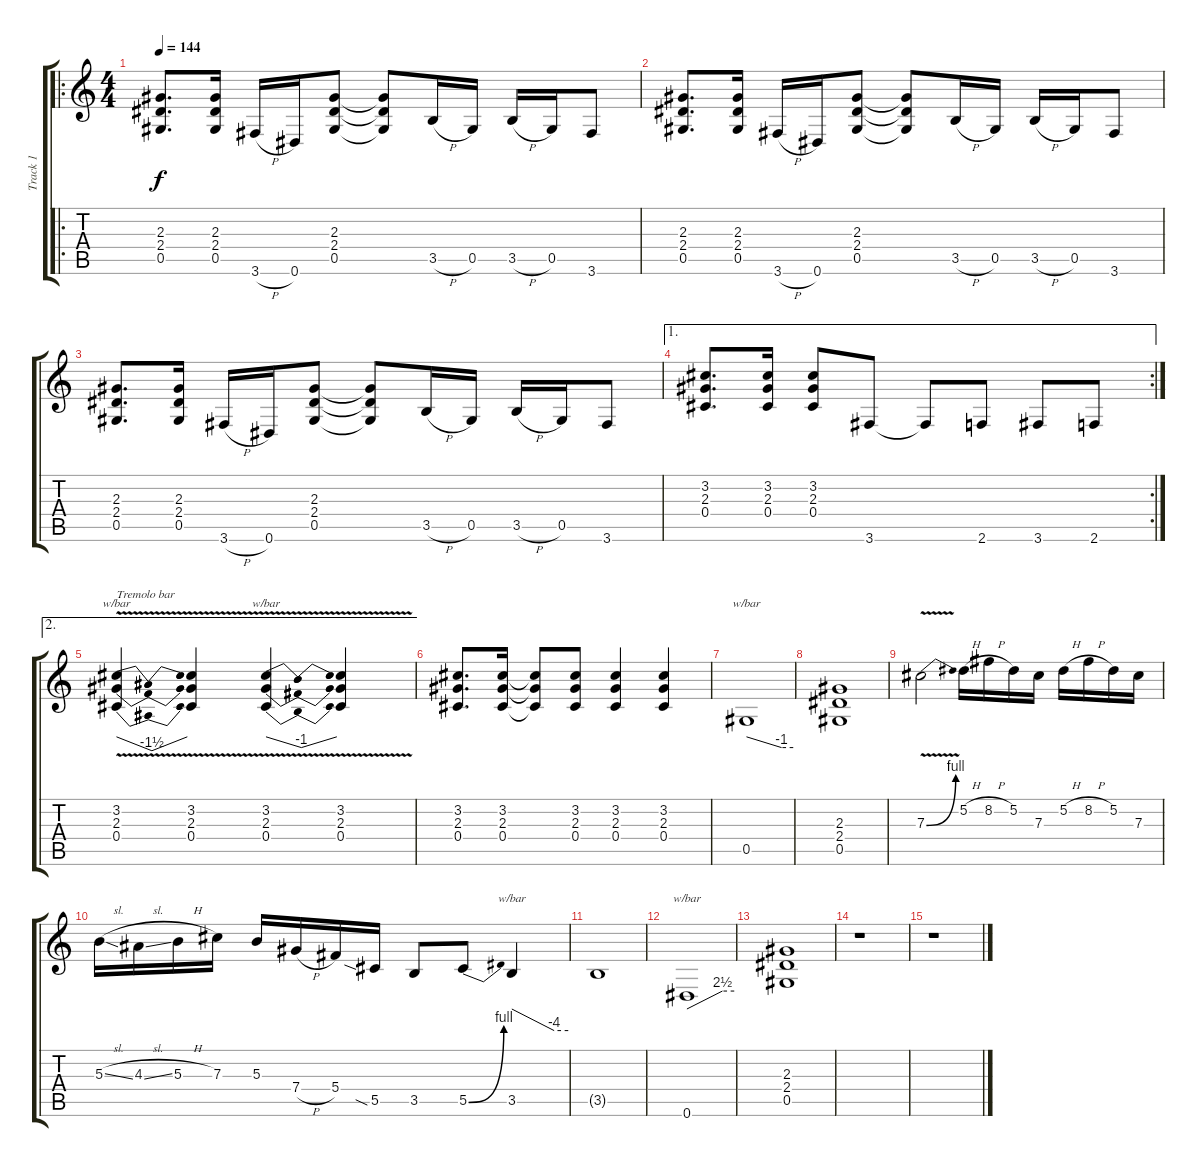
\track ("Track 1" "Track 1") {instrument distortionguitar}
\staff {score tabs}
\tuning (Eb4 Bb3 Gb3 Db3 Ab2 Eb2) {hide}
\ro
\ts (4 4)
\tempo 144
\clef g2
\ks c
(2.3 2.4 0.5).8{d dy f} (2.3 2.4 0.5).16 3.6{h}.16 0.6.16 (2.3 2.4 0.5).8 (2.3{t} 2.4{t} 0.5{t}).8 3.5{h}.16 0.5.16 3.5{h}.16 0.5.16 3.6.8 |
(2.3 2.4 0.5).8{d} (2.3 2.4 0.5).16 3.6{h}.16 0.6.16 (2.3 2.4 0.5).8 (2.3{t} 2.4{t} 0.5{t}).8 3.5{h}.16 0.5.16 3.5{h}.16 0.5.16 3.6.8 |
(2.3 2.4 0.5).8{d} (2.3 2.4 0.5).16 3.6{h}.16 0.6.16 (2.3 2.4 0.5).8 (2.3{t} 2.4{t} 0.5{t}).8 3.5{h}.16 0.5.16 3.5{h}.16 0.5.16 3.6.8 |
\ae 1
\rc 2
(3.2 2.3 0.4).8{d} (3.2 2.3 0.4).16 (3.2 2.3 0.4).8 3.6.8 3.6{t}.8 2.6.8 3.6.8 2.6.8 |
\ae 2
(3.2{v} 2.3{v} 0.4{v}).4{tbe (dip default 0 0 30 -6 60 0) txt "Tremolo bar"} (3.2{v} 2.3{v} 0.4{v}).4 (3.2{v} 2.3{v} 0.4{v}).4{tbe (dip default 0 0 30 -4 60 0)} (3.2{v} 2.3{v} 0.4{v}).4 |
(3.2 2.3 0.4).8{d} (3.2 2.3 0.4).16 (3.2{t} 2.3{t} 0.4{t}).8 (3.2 2.3 0.4).8 (3.2 2.3 0.4).4 (3.2 2.3 0.4).4 |
0.5.1{tbe (custom default 0 0 45 -4 60 -4)} |
(2.3 2.4 0.5).1 |
7.3{be (bend 0 0 60 4) v}.2 5.2{h}.16 8.2{h}.16 5.2.16 7.3.16 5.2{h}.16 8.2{h}.16 5.2.16 7.3.16 |
5.3{sl}.16 4.3{sl}.16 5.3{h}.16 7.3.16 5.3.16 7.4{h}.16 5.4.16 5.5{sia}.16 3.5.8 5.5{be (bend 0 0 60 4)}.8 3.5.4{tbe (custom default 0 0 45 -16 60 -16)} |
3.5{t}.1 |
0.6.1{tbe (custom default 0 0 45 10 60 10)} |
(2.3 2.4 0.5).1 |
r.1 |
r.1
